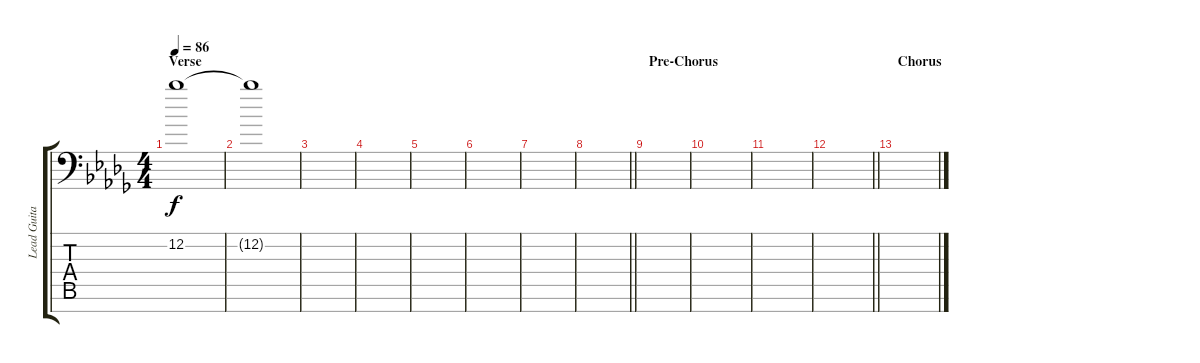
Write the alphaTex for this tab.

\track ("Lead Guitar 3" "Lead Guita") {instrument electricguitarjazz}
\staff {score tabs}
\tuning (Eb4 Bb3 Gb3 Db3 Ab2 Eb2 Ab1) {hide}
\ts (4 4)
\section ("" "Verse")
\tempo 86
\clef f4
\ks bbminor
12.2{t}.1{dy f volume 0} |
12.2{t}.1 |
|
|
|
|
|
\barLineRight lightlight
|
\section ("" "Pre-Chorus")
|
|
|
\barLineRight lightlight
|
\section ("" "Chorus")
